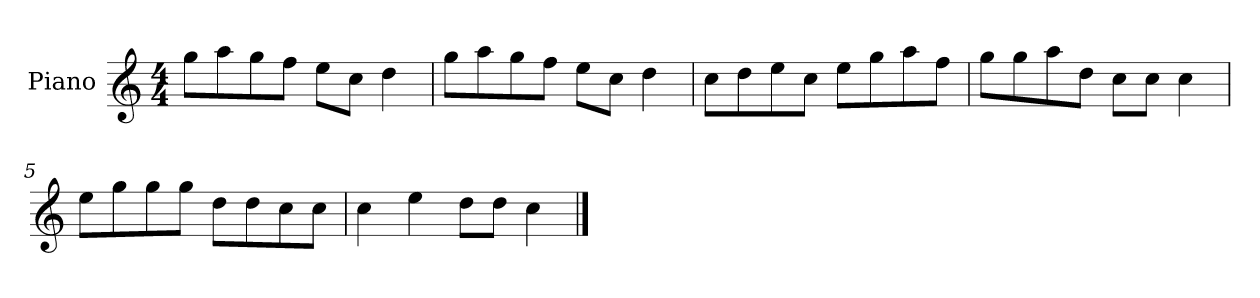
**kern
*part1
*staff1
*I"Piano
*I'P-no
*clefG2
*k[]
*M4/4
*MM90
=1
8gg\L
8aa\
8gg\
8ff\J
8ee\L
8cc\J
4dd\
=2
8gg\L
8aa\
8gg\
8ff\J
8ee\L
8cc\J
4dd\
=3
8cc\L
8dd\
8ee\
8cc\J
8ee\L
8gg\
8aa\
8ff\J
=4
8gg\L
8gg\
8aa\
8dd\J
8cc\L
8cc\J
4cc\
=5
8ee\L
8gg\
8gg\
8gg\J
8dd\L
8dd\
8cc\
8cc\J
!!LO:LB:g=z
=6
4cc\
4ee\
8dd\L
8dd\J
4cc\
==
*-
